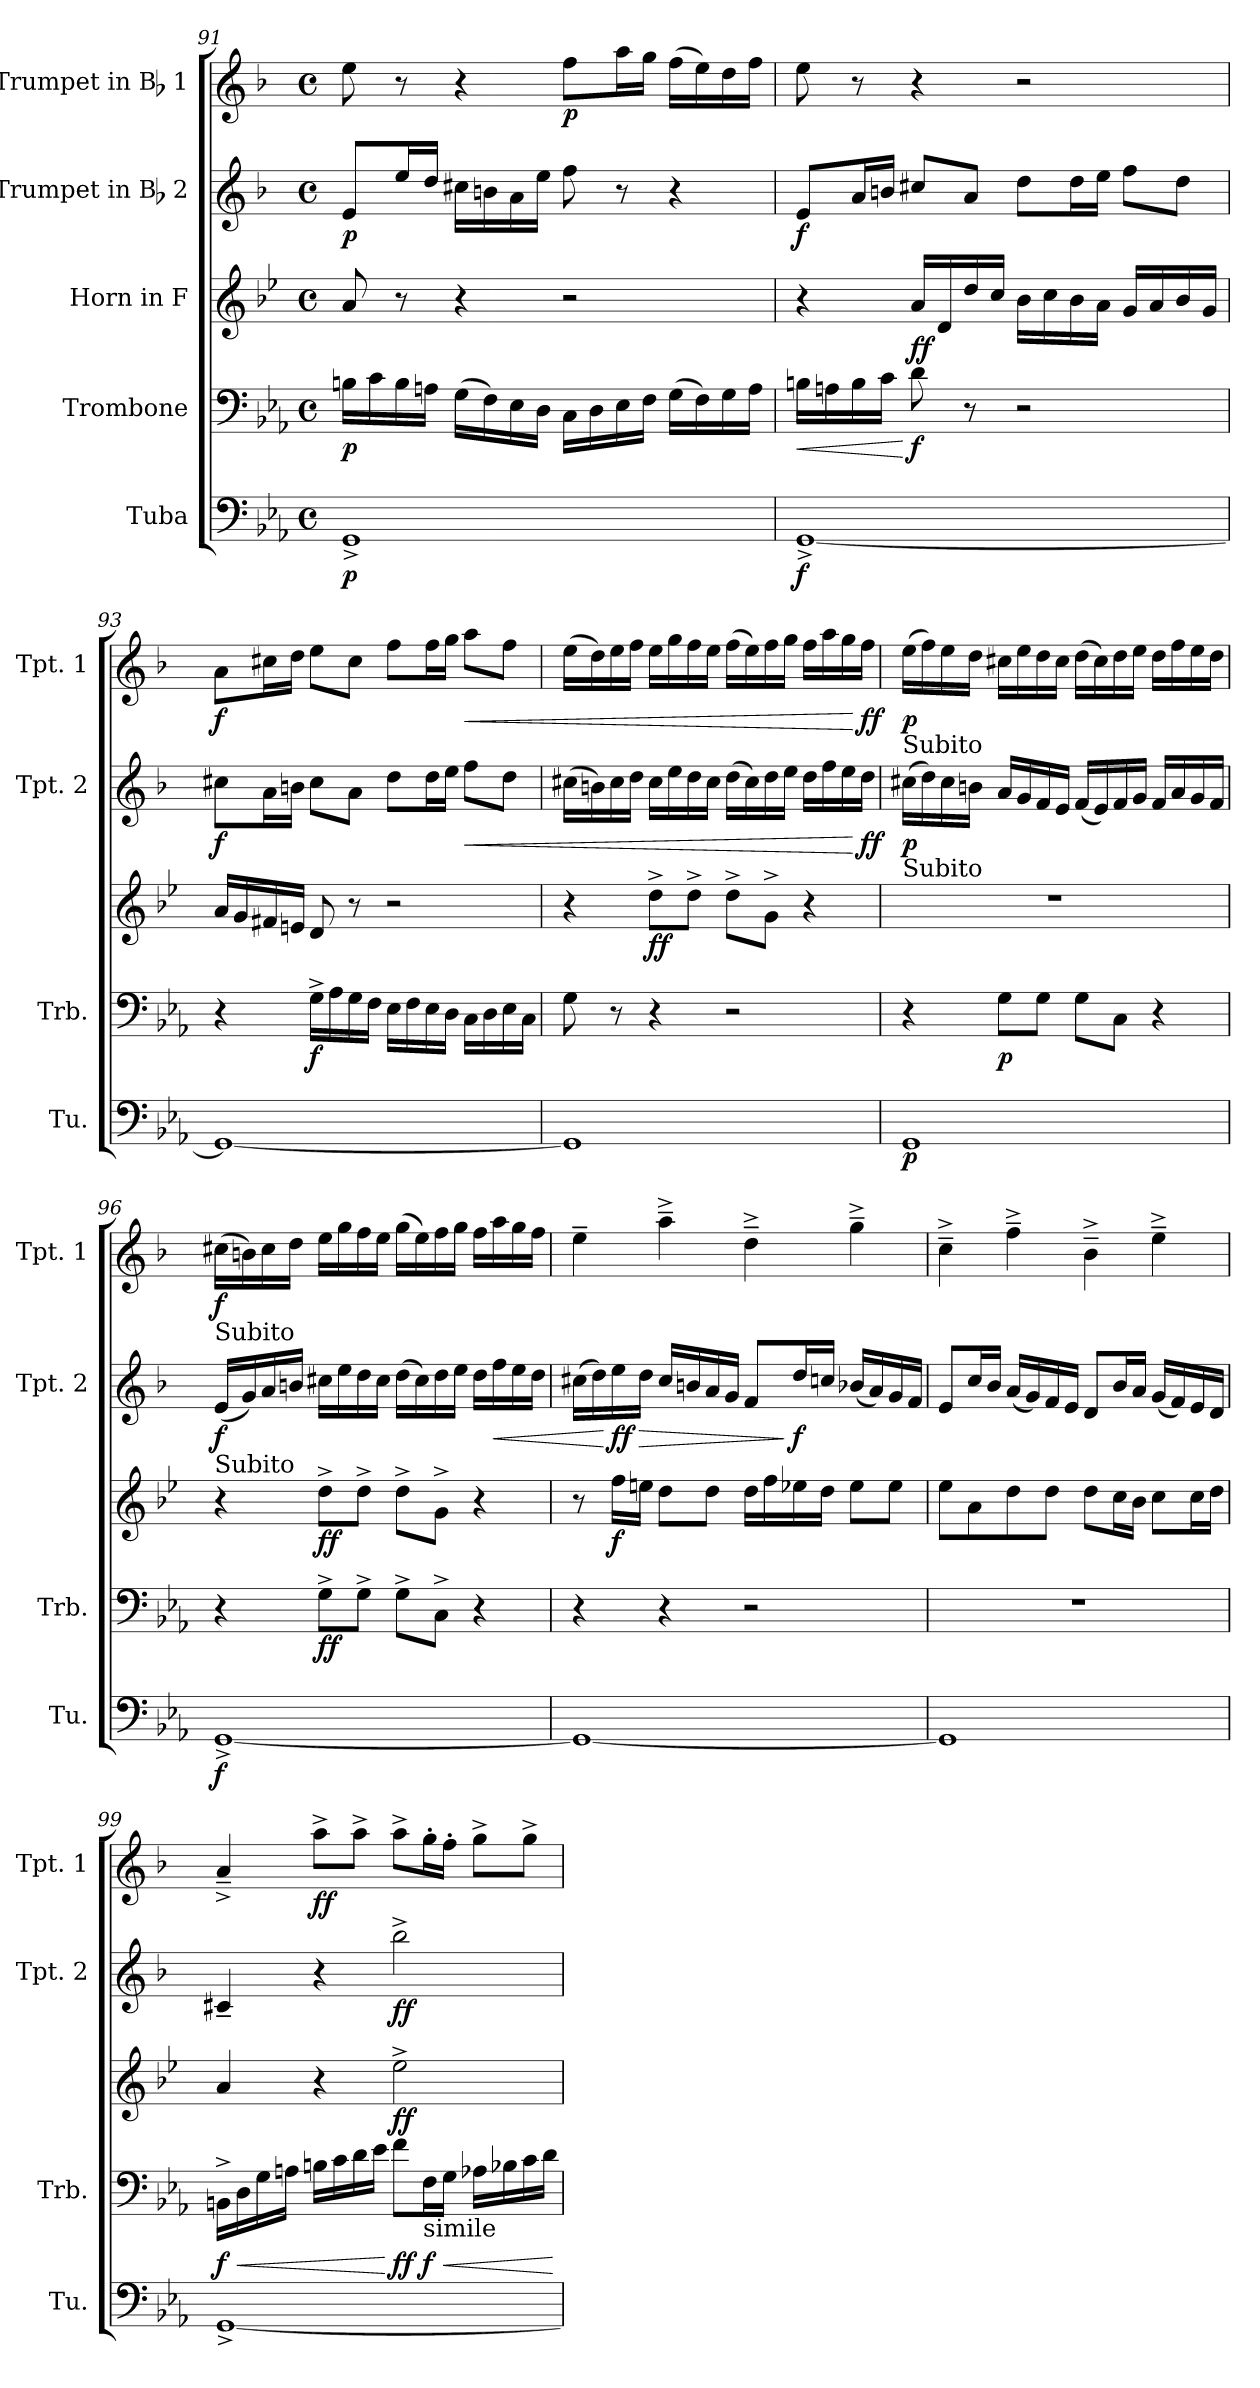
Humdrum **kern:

**kern	**dynam	**kern	**dynam	**kern	**dynam	**kern	**dynam	**kern	**dynam
*part5	*part5	*part4	*part4	*part3	*part3	*part2	*part2	*part1	*part1
*staff5	*staff5	*staff4	*staff4	*staff3	*staff3	*staff2	*staff2	*staff1	*staff1
*I"Tuba	*	*I"Trombone	*	*I"Horn in F	*	*I"Trumpet in Bb 2	*	*I"Trumpet in Bb 1	*
*I'Tu.	*	*I'Trb.	*	*	*	*I'Tpt. 2	*	*I'Tpt. 1	*
*clefF4	*	*clefF4	*	*clefG2	*	*clefG2	*	*clefG2	*
*	*	*	*	*ITrd4c7	*	*ITrd1c2	*	*ITrd1c2	*
*k[b-e-a-]	*	*k[b-e-a-]	*	*k[b-e-a-]	*	*k[b-e-a-]	*	*k[b-e-a-]	*
*M4/4	*	*M4/4	*	*M4/4	*	*M4/4	*	*M4/4	*
*met(c)	*	*met(c)	*	*met(c)	*	*met(c)	*	*met(c)	*
=91	=91	=91	=91	=91	=91	=91	=91	=91	=91
!	!LO:DY:b	!	!LO:DY:b	!	!	!	!LO:DY:b	!	!
1GG^	p	16Bn\LL	p	8d/	.	8d/L	p	8dd\	.
.	.	16c\	.	.	.	.	.	.	.
.	.	16B\	.	8r	.	16dd/L	.	8r	.
.	.	16An\JJ	.	.	.	16cc/JJ	.	.	.
.	.	(16G\LL	.	4r	.	16bn\LL	.	4r	.
.	.	16F\)	.	.	.	16an\	.	.	.
.	.	16E-\	.	.	.	16g\	.	.	.
.	.	16D\JJ	.	.	.	16dd\JJ	.	.	.
!	!	!	!	!	!	!	!	!	!LO:DY:b
.	.	16C\LL	.	2r	.	8ee-\	.	8ee-\L	p
.	.	16D\	.	.	.	.	.	.	.
.	.	16E-\	.	.	.	8r	.	16gg\L	.
.	.	16F\JJ	.	.	.	.	.	16ff\JJ	.
.	.	(16G\LL	.	.	.	4r	.	(16ee-\LL	.
.	.	16F\)	.	.	.	.	.	16dd\)	.
.	.	16G\	.	.	.	.	.	16cc\	.
.	.	16A\JJ	.	.	.	.	.	16ee-\JJ	.
!!LO:LB:g=z
=92	=92	=92	=92	=92	=92	=92	=92	=92	=92
!	!LO:DY:b	!	!LO:HP:b	!	!	!	!LO:DY:b	!	!
[1GG^	f	16Bn\LL	<	4r	.	8d/L	f	8dd\	.
.	.	16An\	.	.	.	.	.	.	.
.	.	16B\	.	.	.	16g/L	.	8r	.
.	.	16c\JJ	.	.	.	16an/JJ	.	.	.
!	!	!	!LO:DY:n=1:b	!	!LO:DY:b	!	!	!	!
.	.	8d\	[ f	16d/LL	ff	8bn/L	.	4r	.
.	.	.	.	16G/	.	.	.	.	.
.	.	8r	.	16g/	.	8g/J	.	.	.
.	.	.	.	16f/JJ	.	.	.	.	.
.	.	2r	.	16e-\LL	.	8cc\L	.	2r	.
.	.	.	.	16f\	.	.	.	.	.
.	.	.	.	16e-\	.	16cc\L	.	.	.
.	.	.	.	16d\JJ	.	16dd\JJ	.	.	.
.	.	.	.	16c/LL	.	8ee-\L	.	.	.
.	.	.	.	16d/	.	.	.	.	.
.	.	.	.	16e-/	.	8cc\J	.	.	.
.	.	.	.	16c/JJ	.	.	.	.	.
=93	=93	=93	=93	=93	=93	=93	=93	=93	=93
!	!	!	!	!	!	!	!LO:DY:b	!	!LO:DY:b
1GG_	.	4r	.	16d/LL	.	8bn\L	f	8g\L	f
.	.	.	.	16c/	.	.	.	.	.
.	.	.	.	16Bn/	.	16g\L	.	16bn\L	.
.	.	.	.	16An/JJ	.	16an\JJ	.	16cc\JJ	.
!	!	!	!LO:DY:b	!	!	!	!	!	!
.	.	16G^\LL	f	8G/	.	8b\L	.	8dd\L	.
.	.	16A-\	.	.	.	.	.	.	.
.	.	16G\	.	8r	.	8g\J	.	8b\J	.
.	.	16F\JJ	.	.	.	.	.	.	.
.	.	16E-\LL	.	2r	.	8cc\L	.	8ee-\L	.
.	.	16F\	.	.	.	.	.	.	.
.	.	16E-\	.	.	.	16cc\L	.	16ee-\L	.
.	.	16D\JJ	.	.	.	16dd\JJ	.	16ff\JJ	.
!	!	!	!	!	!	!	!LO:HP:b	!	!LO:HP:b
.	.	16C\LL	.	.	.	8ee-\L	<	8gg\L	<
.	.	16D\	.	.	.	.	.	.	.
.	.	16E-\	.	.	.	8cc\J	.	8ee-\J	.
.	.	16C\JJ	.	.	.	.	.	.	.
!!LO:PB:g=z
=94	=94	=94	=94	=94	=94	=94	=94	=94	=94
1GG]	.	8G\	.	4r	.	(16bn\LL	.	(16dd\LL	.
.	.	.	.	.	.	16an\)	.	16cc\)	.
.	.	8r	.	.	.	16b\	.	16dd\	.
.	.	.	.	.	.	16cc\JJ	.	16ee-\JJ	.
!	!	!	!	!	!LO:DY:b	!	!	!	!
.	.	4r	.	8g^\L	ff	16b\LL	.	16dd\LL	.
.	.	.	.	.	.	16dd\	.	16ff\	.
.	.	.	.	8g^\J	.	16cc\	.	16ee-\	.
.	.	.	.	.	.	16b\JJ	.	16dd\JJ	.
.	.	2r	.	8g^\L	.	(16cc\LL	.	(16ee-\LL	.
.	.	.	.	.	.	16b\)	.	16dd\)	.
.	.	.	.	8c^\J	.	16cc\	.	16ee-\	.
.	.	.	.	.	.	16dd\JJ	.	16ff\JJ	.
.	.	.	.	4r	.	16cc\LL	.	16ee-\LL	.
.	.	.	.	.	.	16ee-\	.	16gg\	.
.	.	.	.	.	.	16dd\	.	16ff\	.
!	!	!	!	!	!	!	!LO:DY:n=1:b	!	!LO:DY:n=1:b
.	.	.	.	.	.	16cc\JJ	[ ff	16ee-\JJ	[ ff
=95	=95	=95	=95	=95	=95	=95	=95	=95	=95
!	!	!	!	!	!	!	!	!LO:TX:b:t=Subito	!
!	!	!	!	!	!	!LO:TX:b:t=Subito	!	!	!
!	!LO:DY:b	!	!	!	!	!	!LO:DY:b	!	!LO:DY:b
1GG	p	4r	.	1r	.	(16bn\LL	p	(16dd\LL	p
.	.	.	.	.	.	16cc\)	.	16ee-\)	.
.	.	.	.	.	.	16b\	.	16dd\	.
.	.	.	.	.	.	16an\JJ	.	16cc\JJ	.
!	!	!	!LO:DY:b	!	!	!	!	!	!
.	.	8G\L	p	.	.	16g/LL	.	16bn\LL	.
.	.	.	.	.	.	16f/	.	16dd\	.
.	.	8G\J	.	.	.	16e-/	.	16cc\	.
.	.	.	.	.	.	16d/JJ	.	16b\JJ	.
.	.	8G\L	.	.	.	(16e-/LL	.	(16cc\LL	.
.	.	.	.	.	.	16d/)	.	16b\)	.
.	.	8C\J	.	.	.	16e-/	.	16cc\	.
.	.	.	.	.	.	16f/JJ	.	16dd\JJ	.
.	.	4r	.	.	.	16e-/LL	.	16cc\LL	.
.	.	.	.	.	.	16g/	.	16ee-\	.
.	.	.	.	.	.	16f/	.	16dd\	.
.	.	.	.	.	.	16e-/JJ	.	16cc\JJ	.
!!LO:LB:g=z
=96	=96	=96	=96	=96	=96	=96	=96	=96	=96
!	!	!	!	!	!	!	!	!LO:TX:b:t=Subito	!
!	!	!	!	!	!	!LO:TX:b:t=Subito	!	!	!
!	!LO:DY:b	!	!	!	!	!	!LO:DY:b	!	!LO:DY:b
[1GG^	f	4r	.	4r	.	(16d/LL	f	(16bn\LL	f
.	.	.	.	.	.	16f/)	.	16an\)	.
.	.	.	.	.	.	16g/	.	16b\	.
.	.	.	.	.	.	16an/JJ	.	16cc\JJ	.
!	!	!	!LO:DY:b	!	!LO:DY:b	!	!	!	!
.	.	8G^\L	ff	8g^\L	ff	16bn\LL	.	16dd\LL	.
.	.	.	.	.	.	16dd\	.	16ff\	.
.	.	8G^\J	.	8g^\J	.	16cc\	.	16ee-\	.
.	.	.	.	.	.	16b\JJ	.	16dd\JJ	.
.	.	8G^\L	.	8g^\L	.	(16cc\LL	.	(16ff\LL	.
.	.	.	.	.	.	16b\)	.	16dd\)	.
.	.	8C^\J	.	8c^\J	.	16cc\	.	16ee-\	.
.	.	.	.	.	.	16dd\JJ	.	16ff\JJ	.
.	.	4r	.	4r	.	16cc\LL	.	16ee-\LL	.
!	!	!	!	!	!	!	!LO:HP:b	!	!
.	.	.	.	.	.	16ee-\	<	16gg\	.
.	.	.	.	.	.	16dd\	.	16ff\	.
.	.	.	.	.	.	16cc\JJ	.	16ee-\JJ	.
=97	=97	=97	=97	=97	=97	=97	=97	=97	=97
1GG_	.	4r	.	8r	.	(16bn\LL	.	4dd~\	.
.	.	.	.	.	.	16cc\)	.	.	.
!	!	!	!	!	!LO:DY:b	!	!LO:DY:n=1:b	!	!
.	.	.	.	16b-\LL	f	16dd\	[ ff	.	.
!	!	!	!	!	!	!	!LO:HP:b	!	!
.	.	.	.	16an\JJ	.	16cc\JJ	>	.	.
.	.	4r	.	8g\L	.	16b/LL	.	4gg~^\	.
.	.	.	.	.	.	16an/	.	.	.
.	.	.	.	8g\J	.	16g/	.	.	.
.	.	.	.	.	.	16f/JJ	.	.	.
.	.	2r	.	16g\LL	.	8e-/L	.	4cc~^\	.
.	.	.	.	16b-\	.	.	.	.	.
!	!	!	!	!	!	!	!LO:DY:n=2:b	!	!
.	.	.	.	16a-X\	.	16cc/L	] f	.	.
.	.	.	.	16g\JJ	.	16b-X/JJ	.	.	.
.	.	.	.	8a-\L	.	(16a-X/LL	.	4ff~^\	.
.	.	.	.	.	.	16g/)	.	.	.
.	.	.	.	8a-\J	.	16f/	.	.	.
.	.	.	.	.	.	16e-/JJ	.	.	.
!!LO:PB:g=z
=98	=98	=98	=98	=98	=98	=98	=98	=98	=98
1GG]	.	1r	.	8a-\L	.	8d/L	.	4b-~^\	.
.	.	.	.	8d\	.	16b-/L	.	.	.
.	.	.	.	.	.	16a-/JJ	.	.	.
.	.	.	.	8g\	.	(16g/LL	.	4ee-~^\	.
.	.	.	.	.	.	16f/)	.	.	.
.	.	.	.	8g\J	.	16e-/	.	.	.
.	.	.	.	.	.	16d/JJ	.	.	.
.	.	.	.	8g\L	.	8c/L	.	4a-~^\	.
.	.	.	.	16f\L	.	16a-/L	.	.	.
.	.	.	.	16e-\JJ	.	16g/JJ	.	.	.
.	.	.	.	8f\L	.	(16f/LL	.	4dd~^\	.
.	.	.	.	.	.	16e-/)	.	.	.
.	.	.	.	16f\L	.	16d/	.	.	.
.	.	.	.	16g\JJ	.	16c/JJ	.	.	.
=99	=99	=99	=99	=99	=99	=99	=99	=99	=99
!	!	!	!LO:DY:b	!	!	!	!	!	!
[1GG^	.	16BBn^\LL	f	4d/	.	4Bn~/	.	4g~^/	.
!	!	!	!LO:HP:b	!	!	!	!	!	!
.	.	16D\	<	.	.	.	.	.	.
.	.	16G\	.	.	.	.	.	.	.
.	.	16An\JJ	.	.	.	.	.	.	.
!	!	!	!	!	!	!	!	!	!LO:DY:b
.	.	16Bn\LL	.	4r	.	4r	.	8gg^\L	ff
.	.	16c\	.	.	.	.	.	.	.
.	.	16d\	.	.	.	.	.	8gg^\J	.
.	.	16e-\JJ	.	.	.	.	.	.	.
!	!	!	!LO:DY:n=1:b	!	!LO:DY:b	!	!LO:DY:b	!	!
.	.	8f\L	[ ff	2a-^\	ff	2aa-^\	ff	8gg^\L	.
!	!	!LO:TX:b:t=simile	!	!	!	!	!	!	!
!	!	!	!LO:DY:n=2:b	!	!	!	!	!	!
.	.	16F\L	f	.	.	.	.	16ff'\L	.
!	!	!	!LO:HP:b	!	!	!	!	!	!
.	.	16G\JJ	<	.	.	.	.	16ee-'\JJ	.
.	.	16A-X\LL	.	.	.	.	.	8ff^\L	.
.	.	16B-X\	.	.	.	.	.	.	.
.	.	16c\	.	.	.	.	.	8ff^\J	.
.	.	16d\JJ	.	.	.	.	.	.	.
.	.	.	[	.	.	.	.	.	.
=	=	=	=	=	=	=	=	=	=
*-	*-	*-	*-	*-	*-	*-	*-	*-	*-
